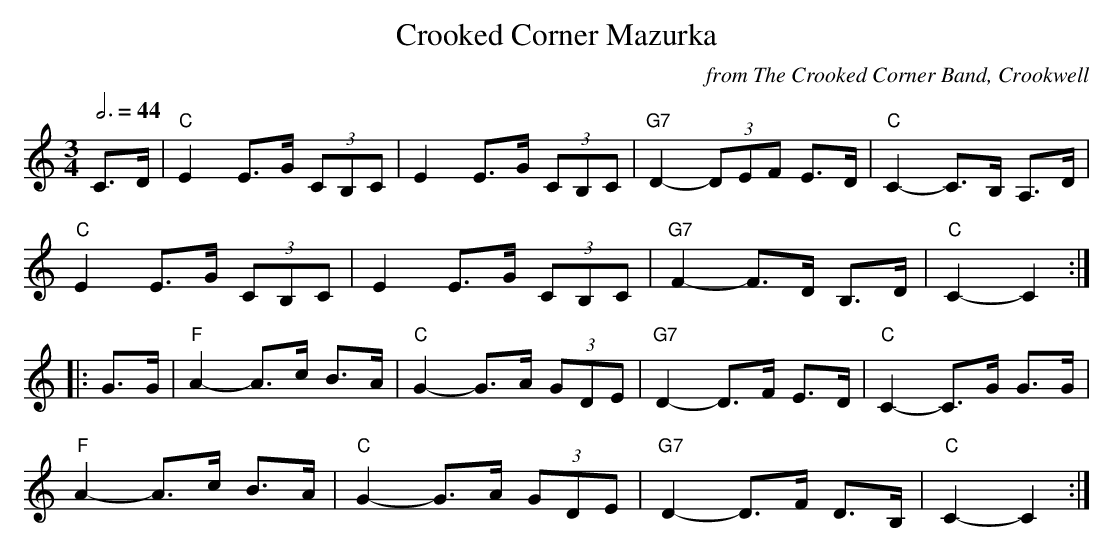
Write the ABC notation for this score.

X:1
T:Crooked Corner Mazurka
M:3/4
L:1/8
Q:3/4=44
C: from The Crooked Corner Band, Crookwell
K:C
C>D|"C"E2 E>G (3CB,C|E2 E>G (3CB,C|"G7"D2-(3DEF E>D|"C"C2-C>B, A,>D|
"C"E2 E>G (3CB,C|E2 E>G (3CB,C|"G7"F2-F>D B,>D|"C"C2-C2:|
|:G>G|"F"A2-A>c B>A|"C"G2-G>A (3GDE|"G7"D2-D>F E>D|"C"C2-C>G G>G|
"F"A2-A>c B>A|"C"G2-G>A (3GDE|"G7"D2-D>F D>B,|"C"C2-C2:|
